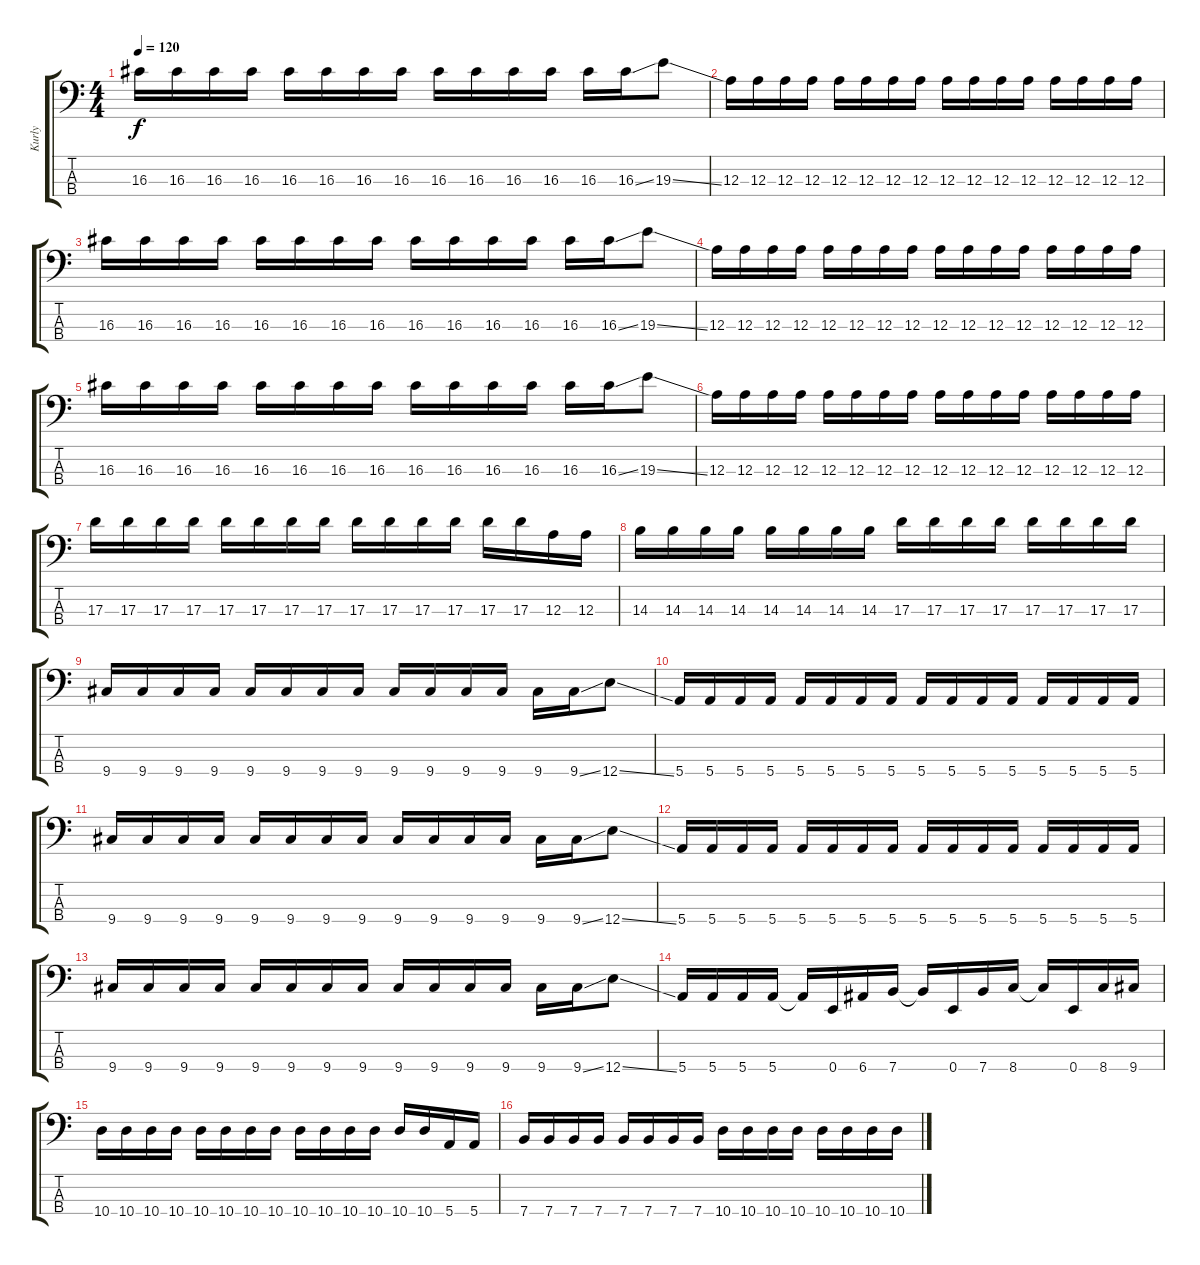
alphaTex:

\track ("Kurly" "Kurly") {instrument electricbassfinger}
\staff {score tabs}
\tuning (G2 D2 A1 E1) {hide}
\ts (4 4)
\tempo 120
\clef f4
\ks c
16.3.16{dy f} 16.3.16 16.3.16 16.3.16 16.3.16 16.3.16 16.3.16 16.3.16 16.3.16 16.3.16 16.3.16 16.3.16 16.3.16 16.3{ss}.16 19.3{ss}.8 |
12.3.16 12.3.16 12.3.16 12.3.16 12.3.16 12.3.16 12.3.16 12.3.16 12.3.16 12.3.16 12.3.16 12.3.16 12.3.16 12.3.16 12.3.16 12.3.16 |
16.3.16 16.3.16 16.3.16 16.3.16 16.3.16 16.3.16 16.3.16 16.3.16 16.3.16 16.3.16 16.3.16 16.3.16 16.3.16 16.3{ss}.16 19.3{ss}.8 |
12.3.16 12.3.16 12.3.16 12.3.16 12.3.16 12.3.16 12.3.16 12.3.16 12.3.16 12.3.16 12.3.16 12.3.16 12.3.16 12.3.16 12.3.16 12.3.16 |
16.3.16 16.3.16 16.3.16 16.3.16 16.3.16 16.3.16 16.3.16 16.3.16 16.3.16 16.3.16 16.3.16 16.3.16 16.3.16 16.3{ss}.16 19.3{ss}.8 |
12.3.16 12.3.16 12.3.16 12.3.16 12.3.16 12.3.16 12.3.16 12.3.16 12.3.16 12.3.16 12.3.16 12.3.16 12.3.16 12.3.16 12.3.16 12.3.16 |
17.3.16 17.3.16 17.3.16 17.3.16 17.3.16 17.3.16 17.3.16 17.3.16 17.3.16 17.3.16 17.3.16 17.3.16 17.3.16 17.3.16 12.3.16 12.3.16 |
14.3.16 14.3.16 14.3.16 14.3.16 14.3.16 14.3.16 14.3.16 14.3.16 17.3.16 17.3.16 17.3.16 17.3.16 17.3.16 17.3.16 17.3.16 17.3.16 |
9.4.16 9.4.16 9.4.16 9.4.16 9.4.16 9.4.16 9.4.16 9.4.16 9.4.16 9.4.16 9.4.16 9.4.16 9.4.16 9.4{ss}.16 12.4{ss}.8 |
5.4.16 5.4.16 5.4.16 5.4.16 5.4.16 5.4.16 5.4.16 5.4.16 5.4.16 5.4.16 5.4.16 5.4.16 5.4.16 5.4.16 5.4.16 5.4.16 |
9.4.16 9.4.16 9.4.16 9.4.16 9.4.16 9.4.16 9.4.16 9.4.16 9.4.16 9.4.16 9.4.16 9.4.16 9.4.16 9.4{ss}.16 12.4{ss}.8 |
5.4.16 5.4.16 5.4.16 5.4.16 5.4.16 5.4.16 5.4.16 5.4.16 5.4.16 5.4.16 5.4.16 5.4.16 5.4.16 5.4.16 5.4.16 5.4.16 |
9.4.16 9.4.16 9.4.16 9.4.16 9.4.16 9.4.16 9.4.16 9.4.16 9.4.16 9.4.16 9.4.16 9.4.16 9.4.16 9.4{ss}.16 12.4{ss}.8 |
5.4.16 5.4.16 5.4.16 5.4.16 5.4{t}.16 0.4.16 6.4.16 7.4.16 7.4{t}.16 0.4.16 7.4.16 8.4.16 8.4{t}.16 0.4.16 8.4.16 9.4.16 |
10.4.16 10.4.16 10.4.16 10.4.16 10.4.16 10.4.16 10.4.16 10.4.16 10.4.16 10.4.16 10.4.16 10.4.16 10.4.16 10.4.16 5.4.16 5.4.16 |
7.4.16 7.4.16 7.4.16 7.4.16 7.4.16 7.4.16 7.4.16 7.4.16 10.4.16 10.4.16 10.4.16 10.4.16 10.4.16 10.4.16 10.4.16 10.4.16
